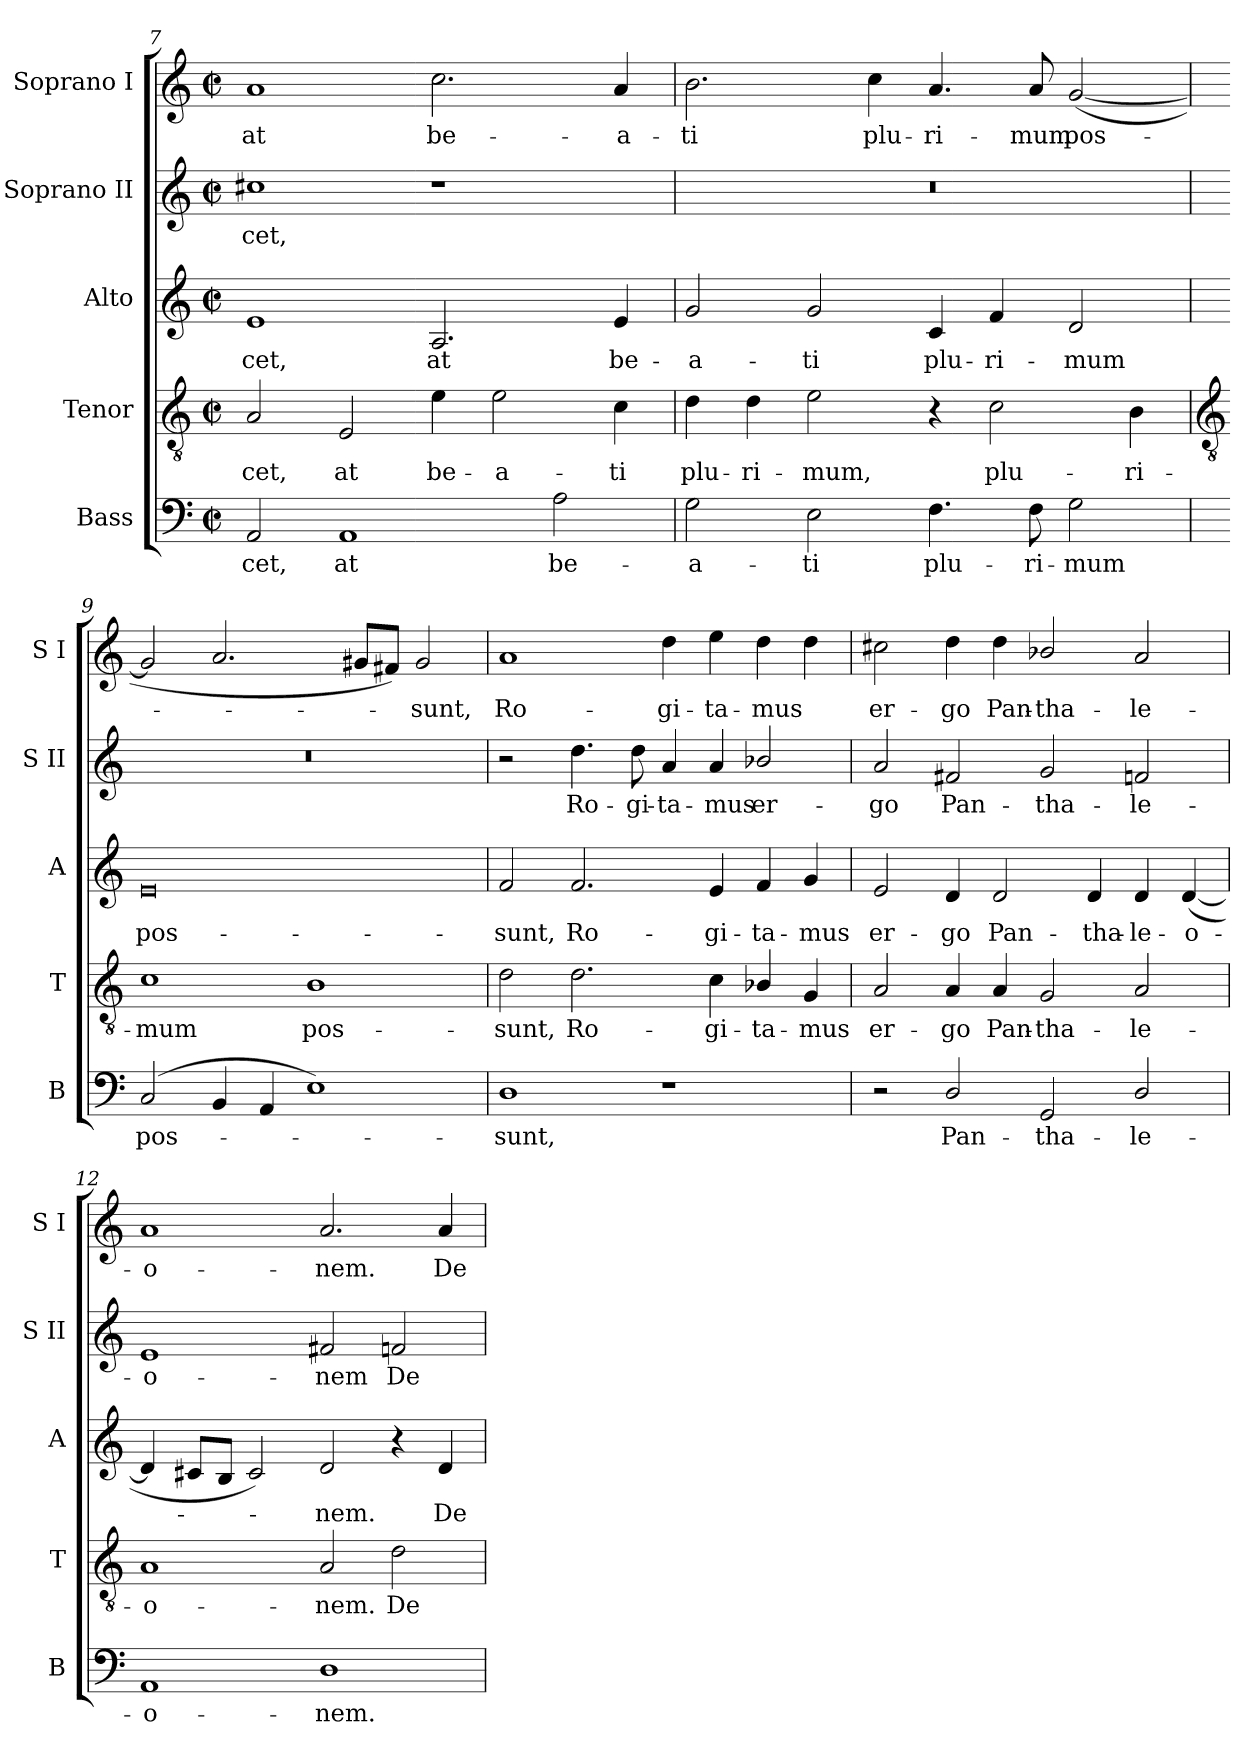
**kern	**text	**kern	**text	**kern	**text	**kern	**text	**kern	**text
*part5	*part5	*part4	*part4	*part3	*part3	*part2	*part2	*part1	*part1
*staff5	*staff5	*staff4	*staff4	*staff3	*staff3	*staff2	*staff2	*staff1	*staff1
*I"Bass	*	*I"Tenor	*	*I"Alto	*	*I"Soprano II	*	*I"Soprano I	*
*I'B	*	*I'T	*	*I'A	*	*I'S II	*	*I'S I	*
*clefF4	*	*clefGv2	*	*clefG2	*	*clefG2	*	*clefG2	*
*k[]	*	*k[]	*	*k[]	*	*k[]	*	*k[]	*
*C:	*	*C:	*	*C:	*	*C:	*	*C:	*
*M4/2	*	*M4/2	*	*M4/2	*	*M4/2	*	*M4/2	*
*met(c|)	*	*met(c|)	*	*met(c|)	*	*met(c|)	*	*met(c|)	*
=7	=7	=7	=7	=7	=7	=7	=7	=7	=7
!	!LO:LY:b	!	!LO:LY:b	!	!LO:LY:b	!	!LO:LY:b	!	!LO:LY:b
2AA	cet,	2A	cet,	1e	-cet,	1cc#X	-cet,	1a	at
!	!LO:LY:b	!	!LO:LY:b	!	!	!	!	!	!
1AA	at	2E	at	.	.	.	.	.	.
!	!	!	!LO:LY:b	!	!LO:LY:b	!	!	!	!LO:LY:b
.	.	4e	be-	2.A	at	1r	.	2.cc	be-
!	!	!	!LO:LY:b	!	!	!	!	!	!
.	.	2e	-a-	.	.	.	.	.	.
!	!LO:LY:b	!	!	!	!	!	!	!	!
2A	be-	.	.	.	.	.	.	.	.
!	!	!	!LO:LY:b	!	!LO:LY:b	!	!	!	!LO:LY:b
.	.	4c	-ti	4e	be-	.	.	4a	-a-
=8	=8	=8	=8	=8	=8	=8	=8	=8	=8
!	!LO:LY:b	!	!LO:LY:b	!	!LO:LY:b	!	!	!	!LO:LY:b
2G	-a-	4d	plu-	2g	-a-	0r	.	2.b	-ti
!	!	!	!LO:LY:b	!	!	!	!	!	!
.	.	4d	-ri-	.	.	.	.	.	.
!	!LO:LY:b	!	!LO:LY:b	!	!LO:LY:b	!	!	!	!
2E	-ti	2e	-mum,	2g	-ti	.	.	.	.
!	!	!	!	!	!	!	!	!	!LO:LY:b
.	.	.	.	.	.	.	.	4cc	plu-
!	!LO:LY:b	!	!	!	!LO:LY:b	!	!	!	!LO:LY:b
4.F	plu-	4r	.	4c	plu-	.	.	4.a	-ri-
!	!	!	!LO:LY:b	!	!LO:LY:b	!	!	!	!
.	.	2c	plu-	4f	-ri-	.	.	.	.
!	!LO:LY:b	!	!	!	!	!	!	!	!LO:LY:b
8F	-ri-	.	.	.	.	.	.	8a	-mum
!	!LO:LY:b	!	!	!	!LO:LY:b	!	!	!	!LO:LY:b
2G	-mum	.	.	2d	-mum	.	.	(<[2g	pos-
!	!	!	!LO:LY:b	!	!	!	!	!	!
.	.	4B	-ri-	.	.	.	.	.	.
!!LO:LB:g=z
=9	=9	=9	=9	=9	=9	=9	=9	=9	=9
*	*	*clefGv2	*	*	*	*	*	*	*
!	!LO:LY:b	!	!LO:LY:b	!	!LO:LY:b	!	!	!	!
(<2C	pos-	1c	-mum	0e	pos-	0r	.	2g]	.
4BB	.	.	.	.	.	.	.	2.a	.
4AA	.	.	.	.	.	.	.	.	.
!	!	!	!LO:LY:b	!	!	!	!	!	!
1E)	.	1B	pos-	.	.	.	.	.	.
.	.	.	.	.	.	.	.	8g#XL	.
.	.	.	.	.	.	.	.	8f#XJ)	.
!	!	!	!	!	!	!	!	!	!LO:LY:b
.	.	.	.	.	.	.	.	2g#	sunt,
=10	=10	=10	=10	=10	=10	=10	=10	=10	=10
!	!LO:LY:b	!	!LO:LY:b	!	!LO:LY:b	!	!	!	!LO:LY:b
1D	sunt,	2d	-sunt,	2f	-sunt,	2r	.	1a	Ro-
!	!	!	!LO:LY:b	!	!LO:LY:b	!	!LO:LY:b	!	!
.	.	2.d	Ro-	2.f	Ro-	4.dd	Ro-	.	.
!	!	!	!	!	!	!	!LO:LY:b	!	!
.	.	.	.	.	.	8dd	-gi-	.	.
!	!	!	!	!	!	!	!LO:LY:b	!	!LO:LY:b
1r	.	.	.	.	.	4a	-ta-	4dd	-gi-
!	!	!	!LO:LY:b	!	!LO:LY:b	!	!LO:LY:b	!	!LO:LY:b
.	.	4c	-gi-	4e	-gi-	4a	-mus	4ee	-ta-
!	!	!	!LO:LY:b	!	!LO:LY:b	!	!LO:LY:b	!	!LO:LY:b
.	.	4B-X/	-ta-	4f	-ta-	2b-X/	er-	4dd	-mus
!	!	!	!LO:LY:b	!	!LO:LY:b	!	!	!	!
.	.	4G	-mus	4g	-mus	.	.	4dd	.
=11	=11	=11	=11	=11	=11	=11	=11	=11	=11
!	!	!	!LO:LY:b	!	!LO:LY:b	!	!LO:LY:b	!	!LO:LY:b
2r	.	2A	er-	2e	er-	2a	-go	2cc#X	er-
!	!LO:LY:b	!	!LO:LY:b	!	!LO:LY:b	!	!LO:LY:b	!	!LO:LY:b
2D/	Pan-	4A	-go	4d	-go	2f#X	Pan-	4dd	-go
!	!	!	!LO:LY:b	!	!LO:LY:b	!	!	!	!LO:LY:b
.	.	4A	Pan-	2d	Pan-	.	.	4dd	Pan-
!	!LO:LY:b	!	!LO:LY:b	!	!	!	!LO:LY:b	!	!LO:LY:b
2GG	-tha-	2G	-tha-	.	.	2g	-tha-	2b-X/	-tha-
!	!	!	!	!	!LO:LY:b	!	!	!	!
.	.	.	.	4d	-tha-	.	.	.	.
!	!LO:LY:b	!	!LO:LY:b	!	!LO:LY:b	!	!LO:LY:b	!	!LO:LY:b
2D/	-le-	2A	-le-	4d	-le-	2fn	-le-	2a	-le-
!	!	!	!	!	!LO:LY:b	!	!	!	!
.	.	.	.	(<[4d	-o-	.	.	.	.
=12	=12	=12	=12	=12	=12	=12	=12	=12	=12
!	!LO:LY:b	!	!LO:LY:b	!	!	!	!LO:LY:b	!	!LO:LY:b
1AA	-o-	1A	-o-	4d]	.	1e	-o-	1a	-o-
.	.	.	.	8c#XL	.	.	.	.	.
.	.	.	.	8BJ	.	.	.	.	.
.	.	.	.	2c#)	.	.	.	.	.
!	!LO:LY:b	!	!LO:LY:b	!	!LO:LY:b	!	!LO:LY:b	!	!LO:LY:b
1D	-nem.	2A	-nem.	2d	nem.	2f#X	-nem	2.a	-nem.
!	!	!	!LO:LY:b	!	!	!	!LO:LY:b	!	!
.	.	2d	De-	4r	.	2fn	De-	.	.
!	!	!	!	!	!LO:LY:b	!	!	!	!LO:LY:b
.	.	.	.	4d	De-	.	.	4a	De-
=	=	=	=	=	=	=	=	=	=
*-	*-	*-	*-	*-	*-	*-	*-	*-	*-
